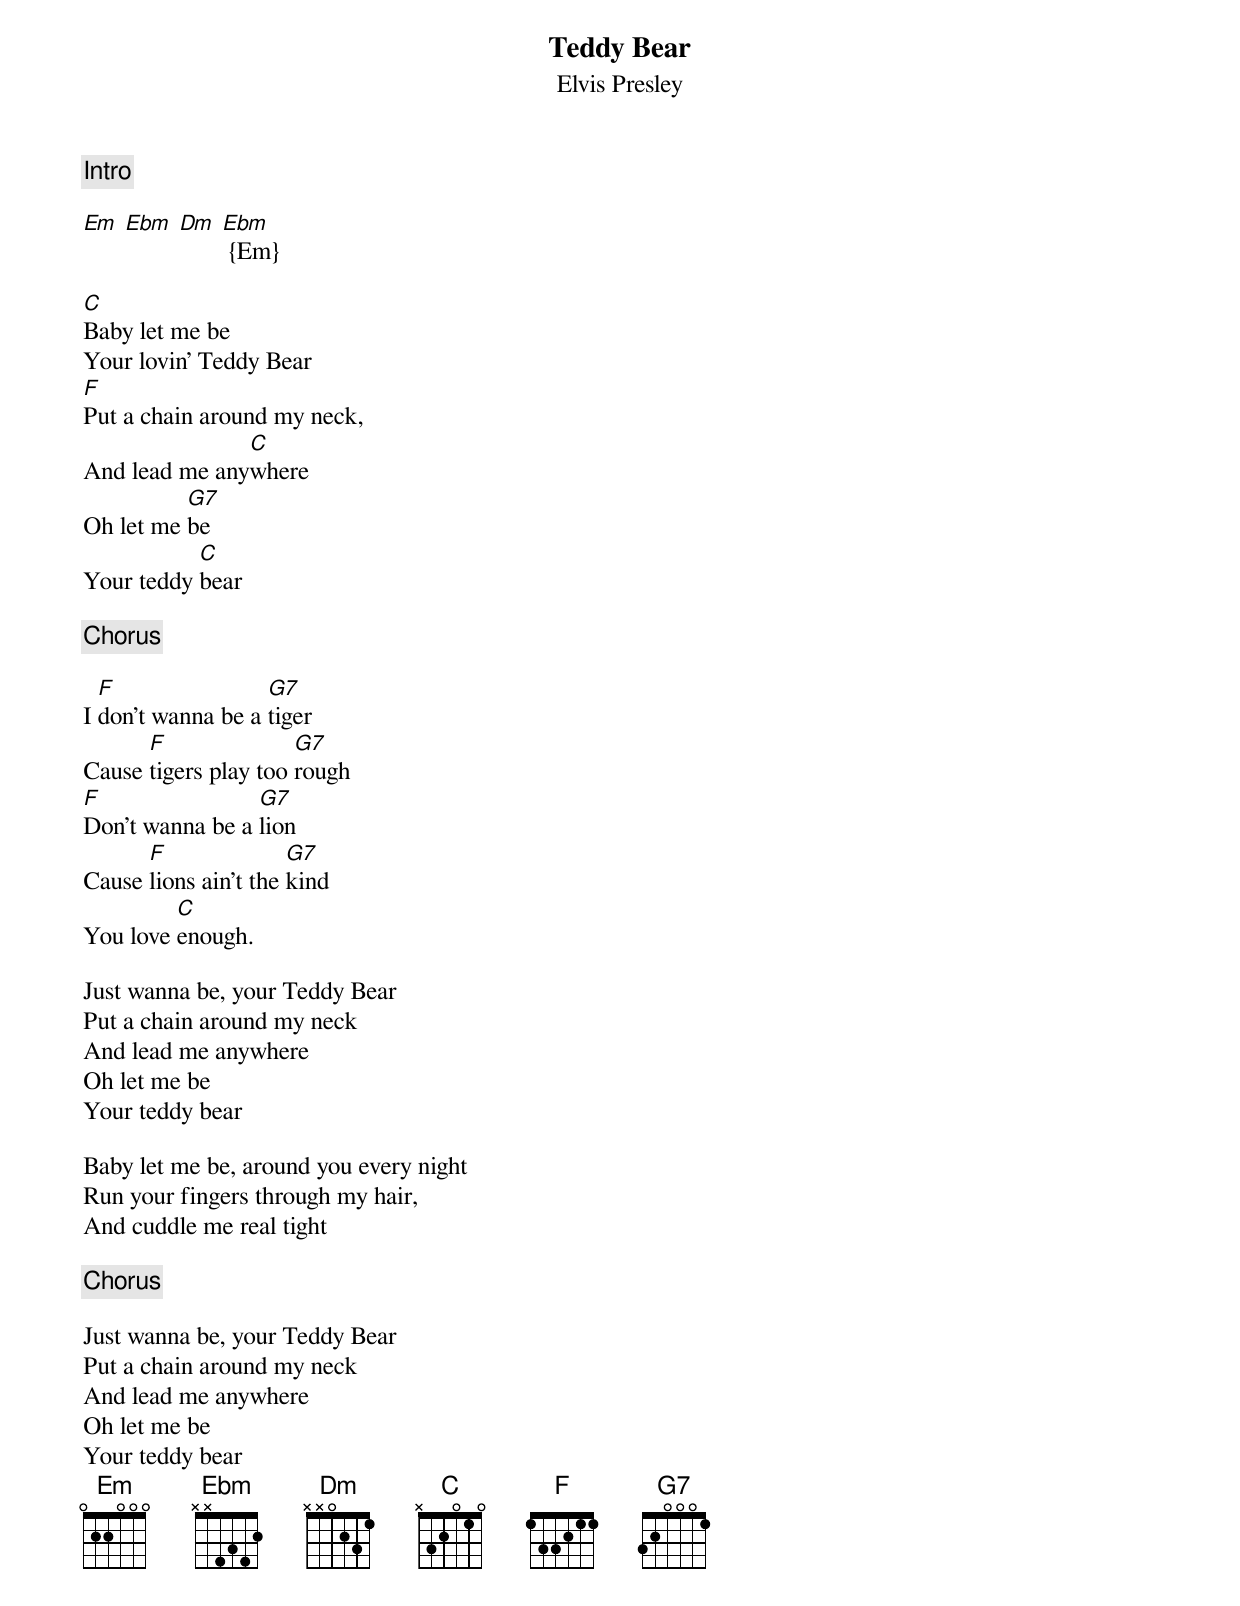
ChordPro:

{title:Teddy Bear}
{subtitle:Elvis Presley}
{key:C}
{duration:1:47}
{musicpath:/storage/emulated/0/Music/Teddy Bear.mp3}

{c:Intro}

[Em] [Ebm] [Dm] [Ebm] {Em}

[C]Baby let me be
Your lovin' Teddy Bear
[F]Put a chain around my neck,
And lead me any[C]where
Oh let me [G7]be
Your teddy [C]bear

{c:Chorus}

I [F]don't wanna be a [G7]tiger
Cause [F]tigers play too [G7]rough
[F]Don't wanna be a [G7]lion
Cause [F]lions ain't the [G7]kind
You love [C]enough.

Just wanna be, your Teddy Bear
Put a chain around my neck
And lead me anywhere
Oh let me be
Your teddy bear

Baby let me be, around you every night
Run your fingers through my hair,
And cuddle me real tight

{c:Chorus}

Just wanna be, your Teddy Bear
Put a chain around my neck
And lead me anywhere
Oh let me be
Your teddy bear
